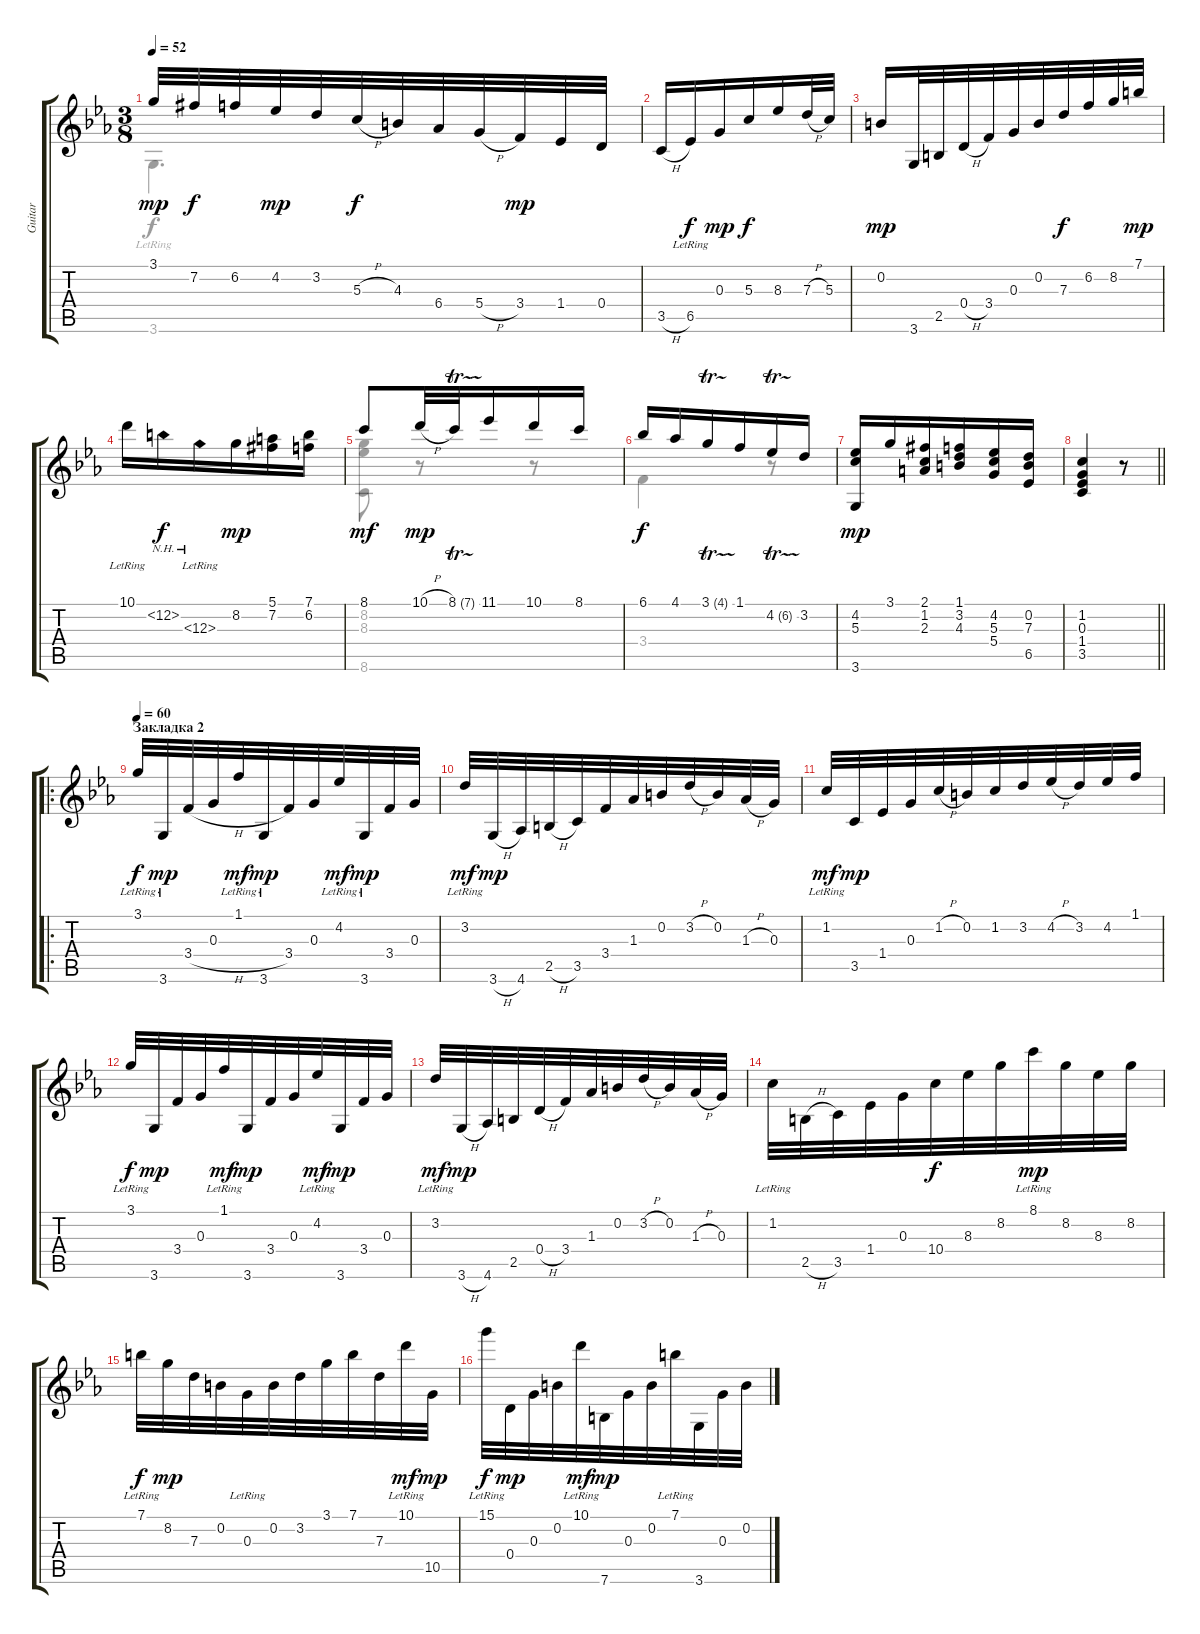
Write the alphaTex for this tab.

\track (" Guitar " " Guitar ") {instrument acousticguitarnylon}
\staff {score tabs}
\tuning (E4 B3 G3 D3 A2 E2) {hide}
\voice
\ts (3 8)
\tempo 52
\clef g2
\ks cminor
3.1.32{dy mp} 7.2{acc #}.32{dy f} 6.2.32 4.2.32{dy mp} 3.2.32 5.3{h}.32{dy f} 4.3.32 6.4.32 5.4{h}.32 3.4.32{dy mp} 1.4.32 0.4.32 |
3.5{h}.16 6.5{lr}.16{dy f} 0.3.16{dy mp} 5.3.16{dy f} 8.3.16 7.3{h}.32 5.3.32 |
0.2.16{dy mp} 3.6.32 2.5.32 0.4{h}.32 3.4.32 0.3.32 0.2.32 7.3.32{dy f} 6.2.32 8.2.32 7.1.32{dy mp} |
10.1{lr}.16 12.2{nh}.16{dy f} 12.3{nh lr}.16 8.2.16{dy mp} (5.1 7.2{acc #}).16 (7.1 6.2).16 |
8.1.8{dy mf} 10.1{h}.32{dy mp} 8.1{tr (7 32)}.32 11.1.16 10.1.16 8.1.16 |
6.1.16{dy f} 4.1.16 3.1{tr (4 32)}.16 1.1.16 4.2{tr (6 32)}.16 3.2.16 |
(4.2 5.3 3.6).16{dy mp} 3.1.16 (2.1{acc #} 1.2 2.3).16 (1.1 3.2 4.3).16 (4.2 5.3 5.4).16 (0.2 7.3 6.5).16 |
\barLineRight lightlight
(1.2 0.3 1.4 3.5).4 r.8 |
\ro
\section ("" "Закладка 2")
\tempo 60
3.1{lr}.32{dy f} 3.6{lr}.32{dy mp} 3.4{h}.32 0.3.32 1.1{lr}.32{dy mf} 3.6{lr}.32{dy mp} 3.4.32 0.3.32 4.2{lr}.32{dy mf} 3.6{lr}.32{dy mp} 3.4.32 0.3.32 |
3.2{lr}.32{dy mf} 3.6{h}.32{dy mp} 4.6.32 2.5{h}.32 3.5.32 3.4.32 1.3.32 0.2.32 3.2{h}.32 0.2.32 1.3{h}.32 0.3.32 |
1.2{lr}.32{dy mf} 3.5.32{dy mp} 1.4.32 0.3.32 1.2{h}.32 0.2.32 1.2.32 3.2.32 4.2{h}.32 3.2.32 4.2.32 1.1.32 |
3.1{lr}.32{dy f} 3.6{lr}.32{dy mp} 3.4.32 0.3.32 1.1{lr}.32{dy mf} 3.6{lr}.32{dy mp} 3.4.32 0.3.32 4.2{lr}.32{dy mf} 3.6{lr}.32{dy mp} 3.4.32 0.3.32 |
3.2{lr}.32{dy mf} 3.6{h}.32{dy mp} 4.6.32 2.5.32 0.4{h}.32 3.4.32 1.3.32 0.2.32 3.2{h}.32 0.2.32 1.3{h}.32 0.3.32 |
1.2{lr}.32 2.5{h}.32 3.5.32 1.4.32 0.3.32 10.4.32{dy f} 8.3.32 8.2.32 8.1{lr}.32{dy mp} 8.2.32 8.3.32 8.2.32 |
7.1{lr}.32{dy f} 8.2.32{dy mp} 7.3.32 0.2.32 0.3{lr}.32 0.2.32 3.2.32 3.1.32 7.1.32 7.3.32 10.1{lr}.32{dy mf} 10.5.32{dy mp} |
15.1{lr}.32{dy f} 0.4{lr}.32{dy mp} 0.3.32 0.2.32 10.1{lr}.32{dy mf} 7.6{lr}.32{dy mp} 0.3.32 0.2.32 7.1{lr}.32 3.6{lr}.32 0.3.32 0.2.32
\voice
\clef g2
\ottava regular
\simile none
\ks cminor
3.6{lr}.4{d dy f} |
|
|
|
(8.2 8.3 8.6).8 r.8 r.8 |
3.4.4 r.8 |
|
\barLineRight lightlight
|
|
|
|
|
|
|
|
